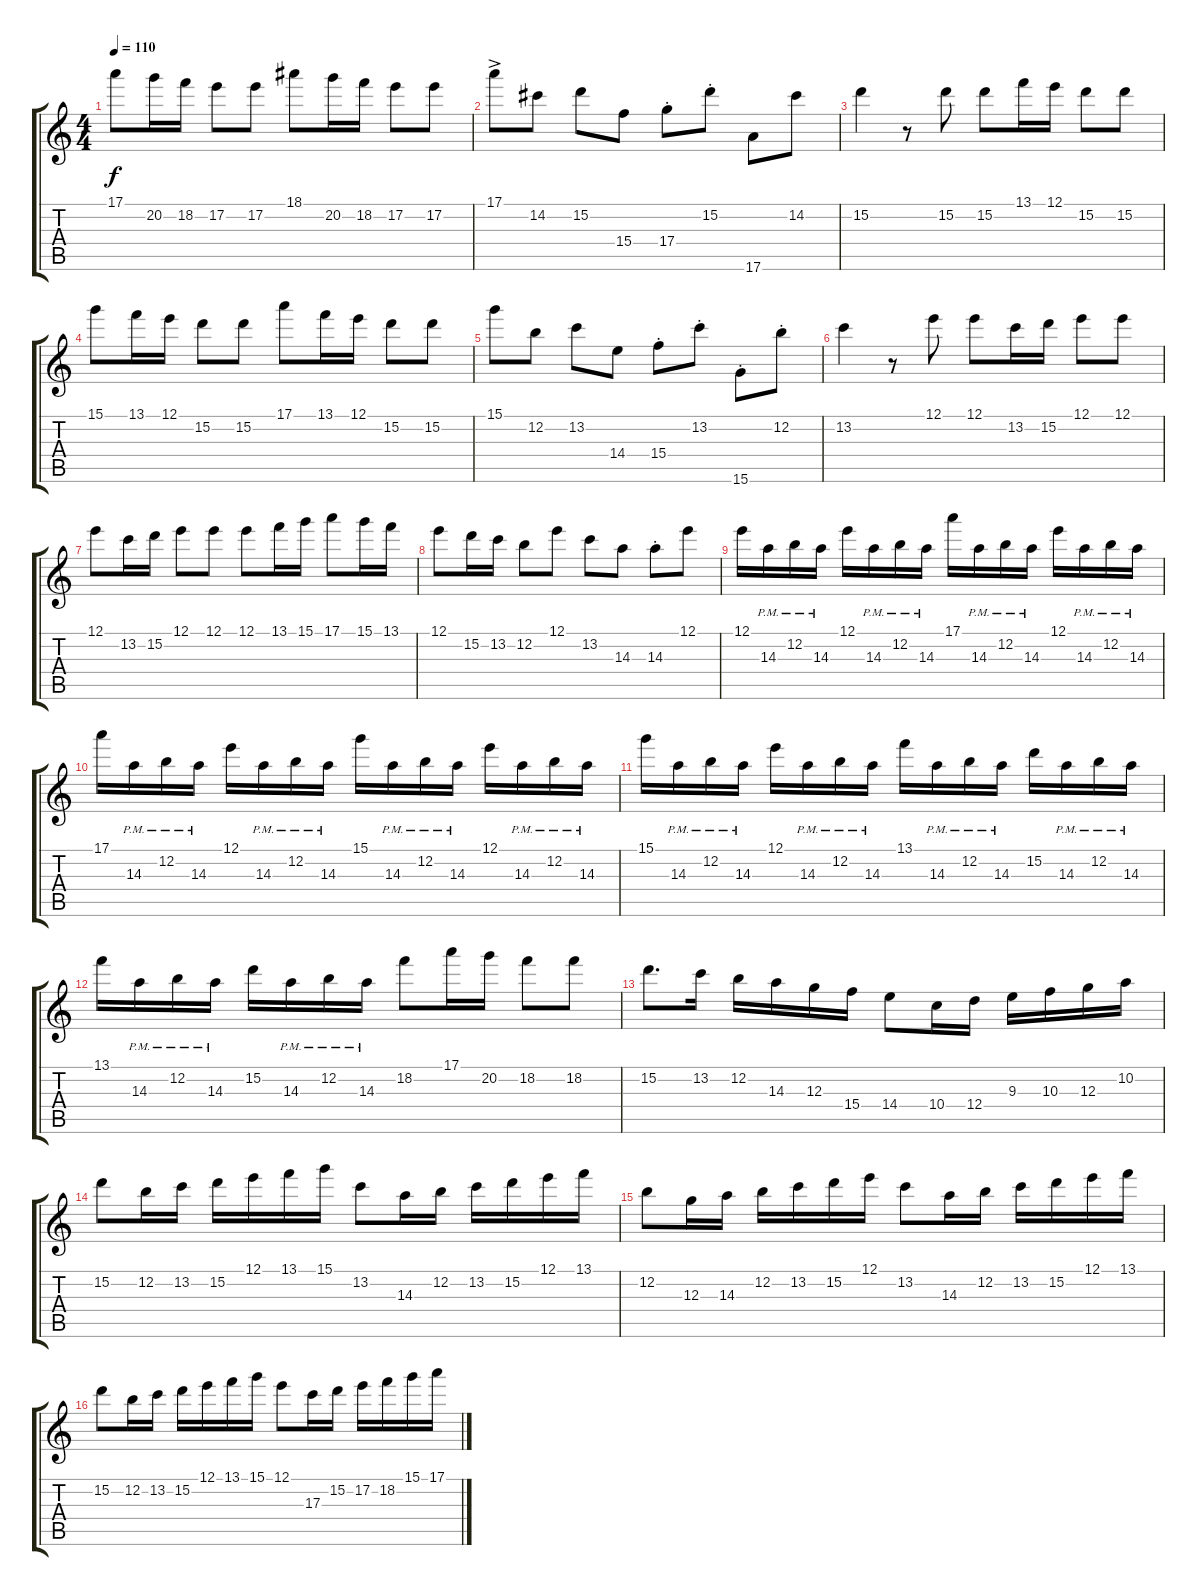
\track "" {instrument distortionguitar}
\staff {score tabs}
\tuning (E4 B3 G3 D3 A2 E2) {hide}
\ts (4 4)
\tempo 110
\clef g2
\ks c
17.1.8{dy f} 20.2.16 18.2.16 17.2.8 17.2.8 18.1.8 20.2.16 18.2.16 17.2.8 17.2.8 |
17.1{ac}.8 14.2.8 15.2.8 15.4.8 17.4{st}.8 15.2{st}.8 17.6.8 14.2.8 |
15.2.4 r.8 15.2.8 15.2.8 13.1.16 12.1.16 15.2.8 15.2.8 |
15.1.8 13.1.16 12.1.16 15.2.8 15.2.8 17.1.8 13.1.16 12.1.16 15.2.8 15.2.8 |
15.1.8 12.2.8 13.2.8 14.4.8 15.4{st}.8 13.2{st}.8 15.6{st}.8 12.2{st}.8 |
13.2.4 r.8 12.1.8 12.1.8 13.2.16 15.2.16 12.1.8 12.1.8 |
12.1.8 13.2.16 15.2.16 12.1.8 12.1.8 12.1.8 13.1.16 15.1.16 17.1.8 15.1.16 13.1.16 |
12.1.8 15.2.16 13.2.16 12.2.8 12.1.8 13.2.8 14.3.8 14.3{st}.8 12.1.8 |
12.1.16 14.3{pm}.16 12.2{pm}.16 14.3{pm}.16 12.1.16 14.3{pm}.16 12.2{pm}.16 14.3{pm}.16 17.1.16 14.3{pm}.16 12.2{pm}.16 14.3{pm}.16 12.1.16 14.3{pm}.16 12.2{pm}.16 14.3{pm}.16 |
17.1.16 14.3{pm}.16 12.2{pm}.16 14.3{pm}.16 12.1.16 14.3{pm}.16 12.2{pm}.16 14.3{pm}.16 15.1.16 14.3{pm}.16 12.2{pm}.16 14.3{pm}.16 12.1.16 14.3{pm}.16 12.2{pm}.16 14.3{pm}.16 |
15.1.16 14.3{pm}.16 12.2{pm}.16 14.3{pm}.16 12.1.16 14.3{pm}.16 12.2{pm}.16 14.3{pm}.16 13.1.16 14.3{pm}.16 12.2{pm}.16 14.3{pm}.16 15.2.16 14.3{pm}.16 12.2{pm}.16 14.3{pm}.16 |
13.1.16 14.3{pm}.16 12.2{pm}.16 14.3{pm}.16 15.2.16 14.3{pm}.16 12.2{pm}.16 14.3{pm}.16 18.2.8 17.1.16 20.2.16 18.2.8 18.2.8 |
15.2.8{d} 13.2.16 12.2.16 14.3.16 12.3.16 15.4.16 14.4.8 10.4.16 12.4.16 9.3.16 10.3.16 12.3.16 10.2.16 |
15.2.8 12.2.16 13.2.16 15.2.16 12.1.16 13.1.16 15.1.16 13.2.8 14.3.16 12.2.16 13.2.16 15.2.16 12.1.16 13.1.16 |
12.2.8 12.3.16 14.3.16 12.2.16 13.2.16 15.2.16 12.1.16 13.2.8 14.3.16 12.2.16 13.2.16 15.2.16 12.1.16 13.1.16 |
15.2.8 12.2.16 13.2.16 15.2.16 12.1.16 13.1.16 15.1.16 12.1.8 17.3.16 15.2.16 17.2.16 18.2.16 15.1.16 17.1.16
